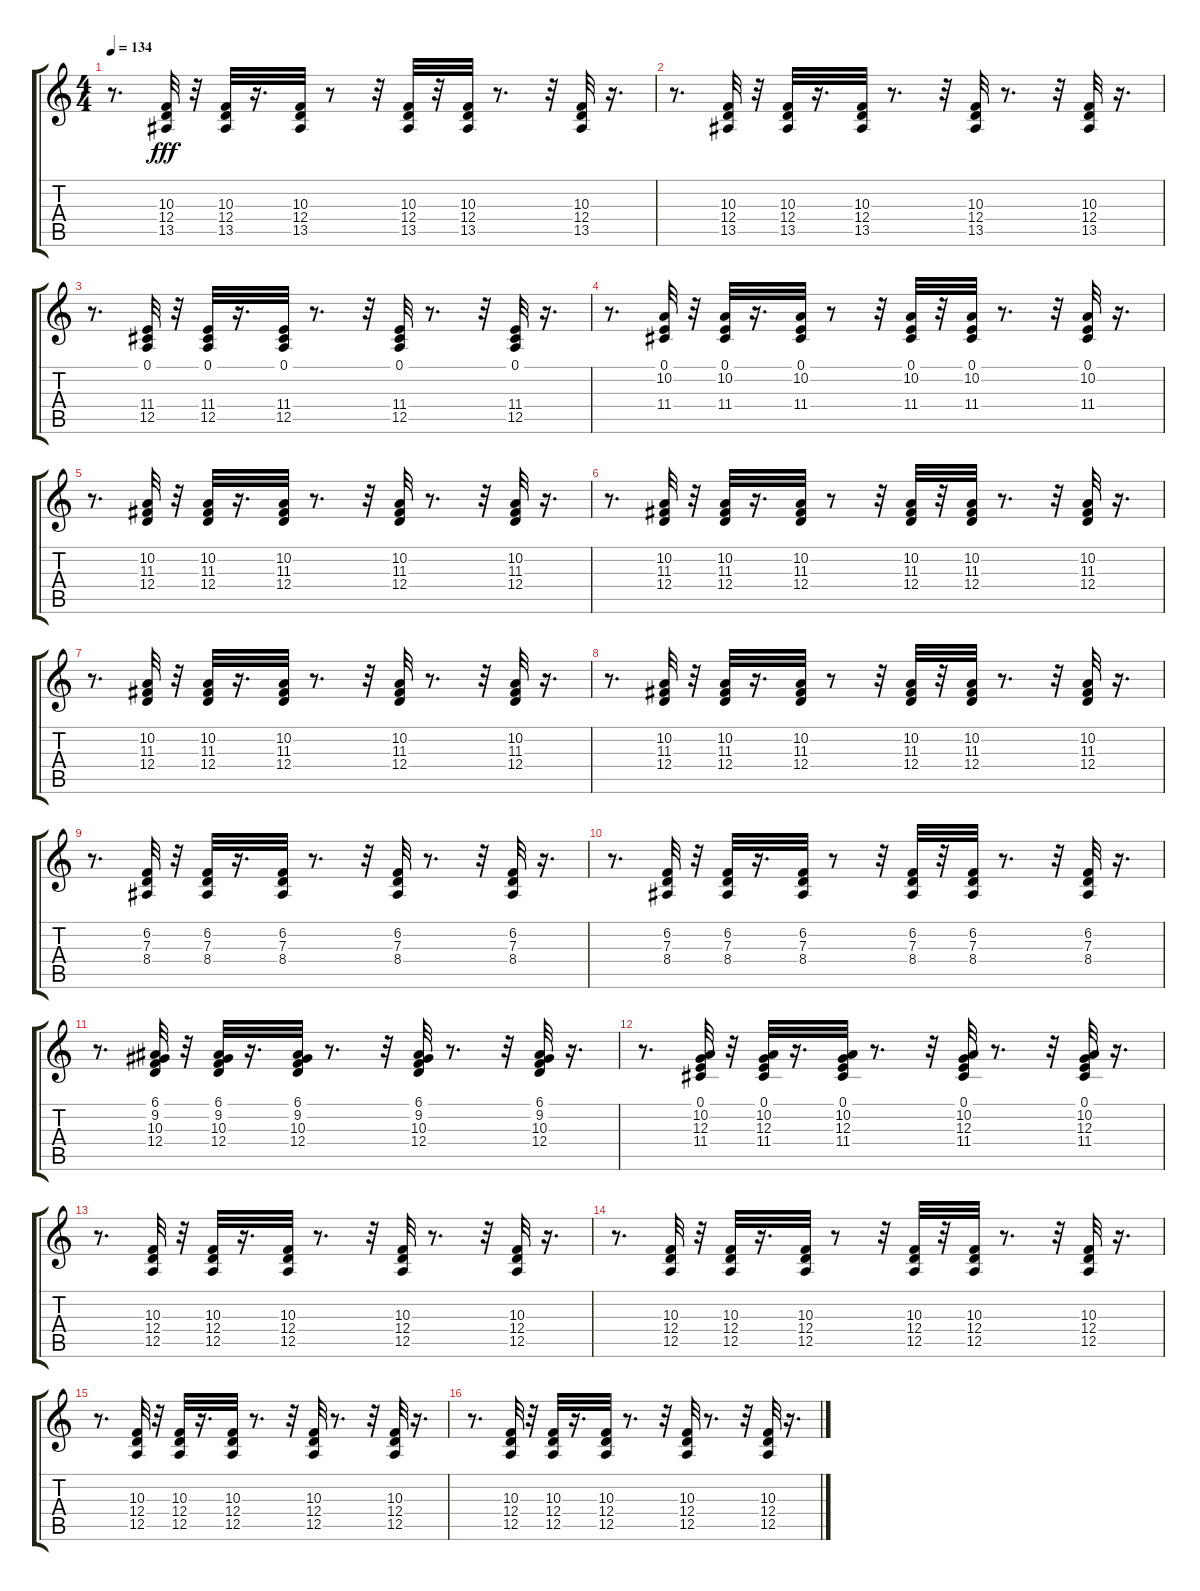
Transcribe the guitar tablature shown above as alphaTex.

\track "" {instrument electricpiano2}
\staff {score tabs}
\tuning (E4 B3 G3 D3 A2 E2) {hide}
\ts (4 4)
\tempo 134
\clef g2
\ks c
r.8{d dy fff} (10.3 12.4 13.5).32 r.32 (10.3 12.4 13.5).32 r.16{d} (10.3 12.4 13.5).32 r.8 r.32 (10.3 12.4 13.5).32 r.32 (10.3 12.4 13.5).32 r.8{d} r.32 (10.3 12.4 13.5).32 r.16{d} |
r.8{d} (10.3 12.4 13.5).32 r.32 (10.3 12.4 13.5).32 r.16{d} (10.3 12.4 13.5).32 r.8{d} r.32 (10.3 12.4 13.5).32 r.8{d} r.32 (10.3 12.4 13.5).32 r.16{d} |
r.8{d} (0.1 11.4 12.5).32 r.32 (0.1 11.4 12.5).32 r.16{d} (0.1 11.4 12.5).32 r.8{d} r.32 (0.1 11.4 12.5).32 r.8{d} r.32 (0.1 11.4 12.5).32 r.16{d} |
r.8{d} (0.1 10.2 11.4).32 r.32 (0.1 10.2 11.4).32 r.16{d} (0.1 10.2 11.4).32 r.8 r.32 (0.1 10.2 11.4).32 r.32 (0.1 10.2 11.4).32 r.8{d} r.32 (0.1 10.2 11.4).32 r.16{d} |
r.8{d} (10.2 11.3 12.4).32{volume 10} r.32 (10.2 11.3 12.4).32 r.16{d} (10.2 11.3 12.4).32 r.8{d} r.32 (10.2 11.3 12.4).32 r.8{d} r.32 (10.2 11.3 12.4).32 r.16{d} |
r.8{d} (10.2 11.3 12.4).32 r.32 (10.2 11.3 12.4).32 r.16{d} (10.2 11.3 12.4).32 r.8 r.32 (10.2 11.3 12.4).32 r.32 (10.2 11.3 12.4).32 r.8{d} r.32 (10.2 11.3 12.4).32 r.16{d} |
r.8{d} (10.2 11.3 12.4).32 r.32 (10.2 11.3 12.4).32 r.16{d} (10.2 11.3 12.4).32 r.8{d} r.32 (10.2 11.3 12.4).32 r.8{d} r.32 (10.2 11.3 12.4).32 r.16{d} |
r.8{d} (10.2 11.3 12.4).32 r.32 (10.2 11.3 12.4).32 r.16{d} (10.2 11.3 12.4).32 r.8 r.32 (10.2 11.3 12.4).32 r.32 (10.2 11.3 12.4).32 r.8{d} r.32 (10.2 11.3 12.4).32 r.16{d} |
r.8{d} (6.2 7.3 8.4).32 r.32 (6.2 7.3 8.4).32 r.16{d} (6.2 7.3 8.4).32 r.8{d} r.32 (6.2 7.3 8.4).32 r.8{d} r.32 (6.2 7.3 8.4).32 r.16{d} |
r.8{d} (6.2 7.3 8.4).32 r.32 (6.2 7.3 8.4).32 r.16{d} (6.2 7.3 8.4).32 r.8 r.32 (6.2 7.3 8.4).32 r.32 (6.2 7.3 8.4).32 r.8{d} r.32 (6.2 7.3 8.4).32 r.16{d} |
r.8{d} (6.1 9.2 10.3 12.4).32 r.32 (6.1 9.2 10.3 12.4).32 r.16{d} (6.1 9.2 10.3 12.4).32 r.8{d} r.32 (6.1 9.2 10.3 12.4).32 r.8{d} r.32 (6.1 9.2 10.3 12.4).32 r.16{d} |
r.8{d} (0.1 10.2 12.3 11.4).32 r.32 (0.1 10.2 12.3 11.4).32 r.16{d} (0.1 10.2 12.3 11.4).32 r.8{d} r.32 (0.1 10.2 12.3 11.4).32 r.8{d} r.32 (0.1 10.2 12.3 11.4).32 r.16{d} |
r.8{d} (10.3 12.4 12.5).32{volume 10} r.32 (10.3 12.4 12.5).32 r.16{d} (10.3 12.4 12.5).32 r.8{d} r.32 (10.3 12.4 12.5).32 r.8{d} r.32 (10.3 12.4 12.5).32 r.16{d} |
r.8{d} (10.3 12.4 12.5).32 r.32 (10.3 12.4 12.5).32 r.16{d} (10.3 12.4 12.5).32 r.8 r.32 (10.3 12.4 12.5).32 r.32 (10.3 12.4 12.5).32 r.8{d} r.32 (10.3 12.4 12.5).32 r.16{d} |
r.8{d} (10.3 12.4 12.5).32 r.32 (10.3 12.4 12.5).32 r.16{d} (10.3 12.4 12.5).32 r.8{d} r.32 (10.3 12.4 12.5).32 r.8{d} r.32 (10.3 12.4 12.5).32 r.16{d} |
r.8{d} (10.3 12.4 12.5).32 r.32 (10.3 12.4 12.5).32 r.16{d} (10.3 12.4 12.5).32 r.8{d} r.32 (10.3 12.4 12.5).32 r.8{d} r.32 (10.3 12.4 12.5).32 r.16{d}
